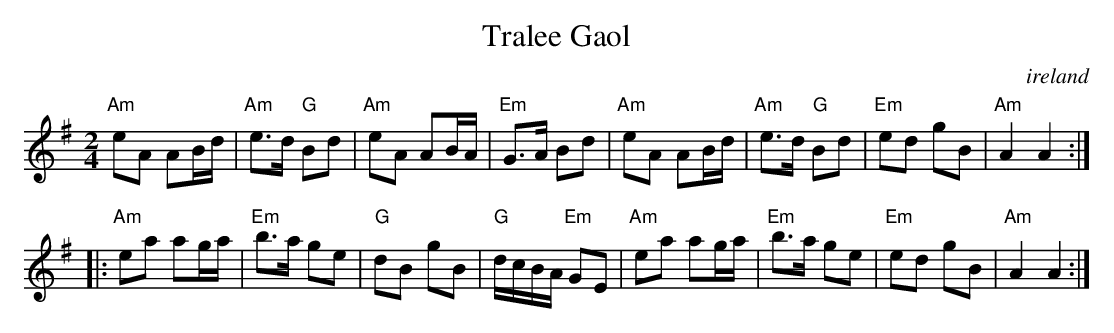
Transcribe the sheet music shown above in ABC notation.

X:1
T:Tralee Gaol
O:ireland
M:2/4
L:1/4
K:G
"Am"e/2A/2 A/2B/4d/4|"Am"e3/4d/4 "G"B/2d/2|"Am"e/2A/2 A/2B/4A/4|\
"Em"G3/4A/4 B/2d/2|"Am"e/2A/2 A/2B/4d/4|"Am"e3/4d/4 "G"B/2d/2|"Em"e/2d/2 g/2B/2|"Am"A A::
"Am"e/2a/2 a/2g/4a/4|"Em"b3/4a/4 g/2e/2|"G"d/2B/2 g/2B/2|\
"G"d/4c/4B/4A/4 "Em"G/2E/2|"Am"e/2a/2 a/2g/4a/4|"Em"b3/4a/4 g/2e/2|"Em"e/2d/2 g/2B/2|"Am"A A:|
